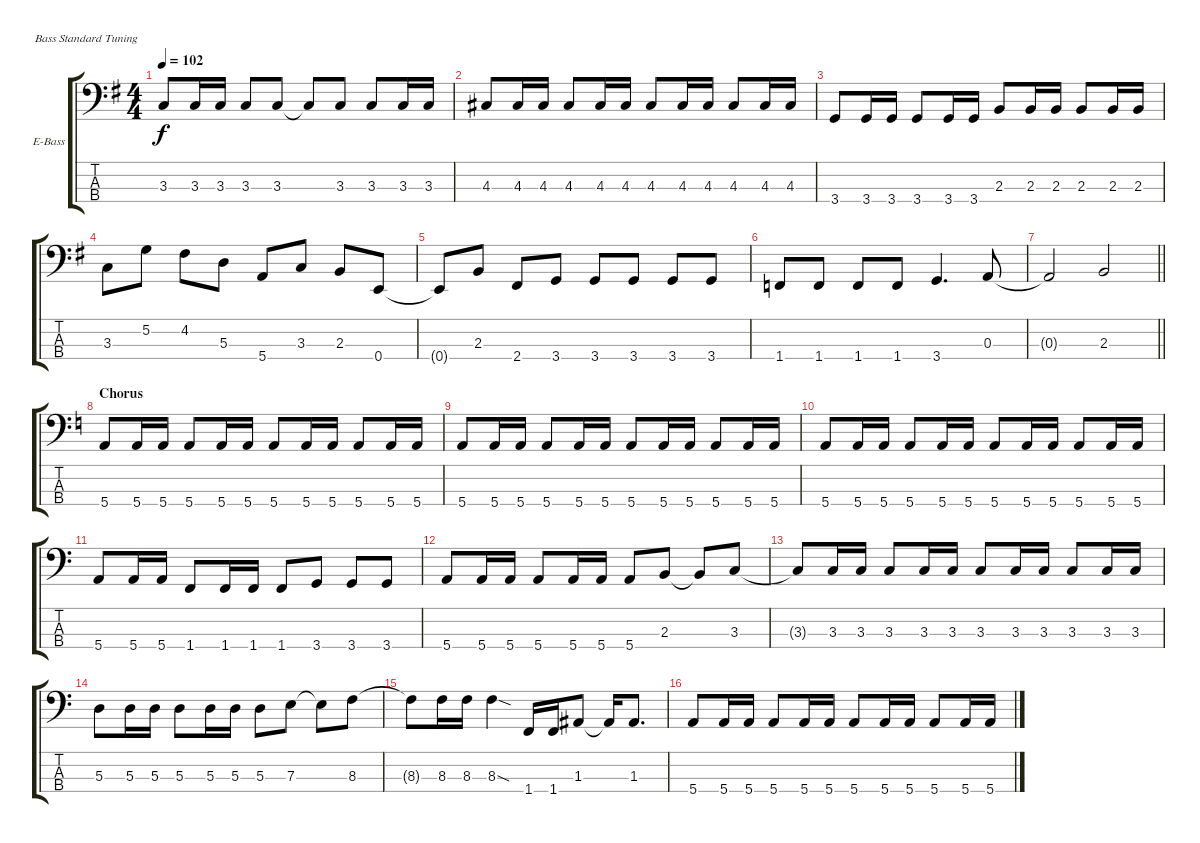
\bracketExtendMode groupsimilarinstruments
\firstSystemTrackNameOrientation horizontal
\otherSystemsTrackNameOrientation horizontal
\track ("Bass" "E-Bass") {instrument electricbassfinger}
\staff {score tabs}
\tuning (G2 D2 A1 E1)
\ts (4 4)
\tempo 102
\clef f4
\ks g
3.3.8{dy f} 3.3.16 3.3.16 3.3.8 3.3.8 3.3{t}.8 3.3.8 3.3.8 3.3.16 3.3.16 |
4.3.8 4.3.16 4.3.16 4.3.8 4.3.16 4.3.16 4.3.8 4.3.16 4.3.16 4.3.8 4.3.16 4.3.16 |
3.4.8 3.4.16 3.4.16 3.4.8 3.4.16 3.4.16 2.3.8 2.3.16 2.3.16 2.3.8 2.3.16 2.3.16 |
3.3.8 5.2.8 4.2.8 5.3.8 5.4.8 3.3.8 2.3.8 0.4.8 |
0.4{t}.8 2.3.8 2.4.8 3.4.8 3.4.8 3.4.8 3.4.8 3.4.8 |
1.4.8 1.4.8 1.4.8 1.4.8 3.4.4{d} 0.3.8 |
\barLineRight lightlight
0.3{t}.2 2.3.2 |
\section ("" "Chorus")
\ks c
5.4.8 5.4.16 5.4.16 5.4.8 5.4.16 5.4.16 5.4.8 5.4.16 5.4.16 5.4.8 5.4.16 5.4.16 |
5.4.8 5.4.16 5.4.16 5.4.8 5.4.16 5.4.16 5.4.8 5.4.16 5.4.16 5.4.8 5.4.16 5.4.16 |
5.4.8 5.4.16 5.4.16 5.4.8 5.4.16 5.4.16 5.4.8 5.4.16 5.4.16 5.4.8 5.4.16 5.4.16 |
5.4.8 5.4.16 5.4.16 1.4.8 1.4.16 1.4.16 1.4.8 3.4.8 3.4.8 3.4.8 |
5.4.8 5.4.16 5.4.16 5.4.8 5.4.16 5.4.16 5.4.8 2.3.8 2.3{t}.8 3.3.8 |
3.3{t}.8 3.3.16 3.3.16 3.3.8 3.3.16 3.3.16 3.3.8 3.3.16 3.3.16 3.3.8 3.3.16 3.3.16 |
5.3.8 5.3.16 5.3.16 5.3.8 5.3.16 5.3.16 5.3.8 7.3.8 7.3{t}.8 8.3.8 |
8.3{t}.8 8.3.16 8.3.16 8.3{sod}.4 1.4.16 1.4.16 1.3.8 1.3{t}.16 1.3.8{d} |
5.4.8 5.4.16 5.4.16 5.4.8 5.4.16 5.4.16 5.4.8 5.4.16 5.4.16 5.4.8 5.4.16 5.4.16
